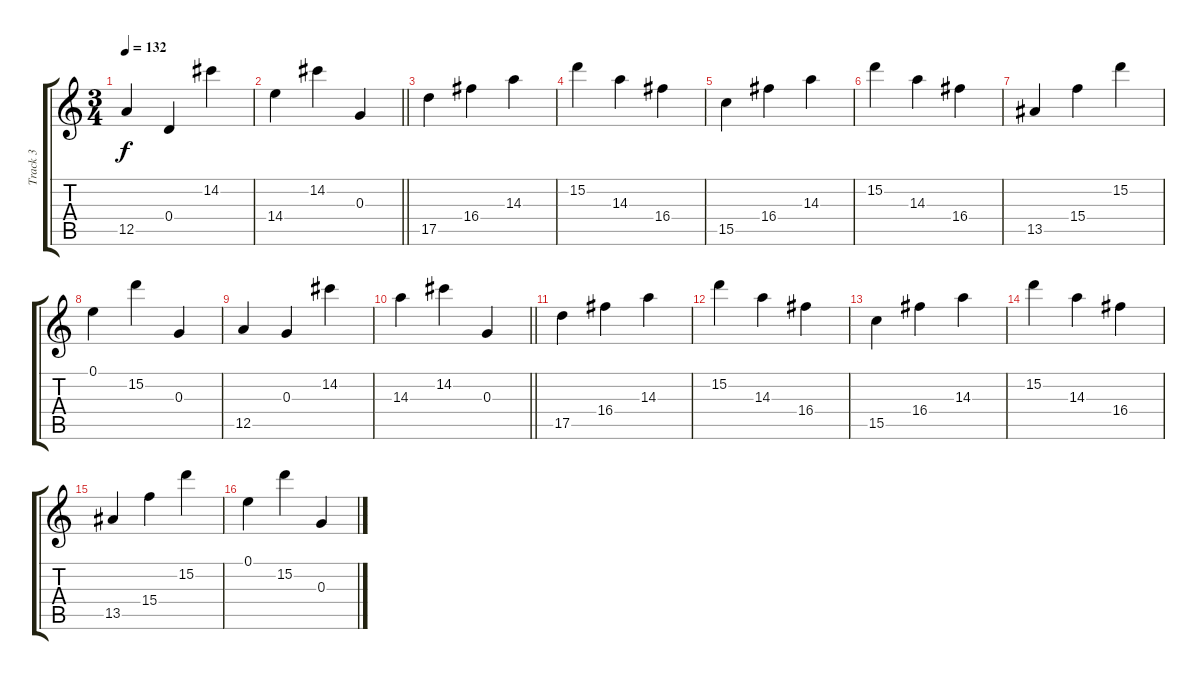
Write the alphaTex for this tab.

\track ("Track 3" "Track 3") {instrument electricguitarjazz}
\staff {score tabs}
\tuning (E4 B3 G3 D3 A2 E2) {hide}
\ts (3 4)
\tempo 132
\clef g2
\ks c
12.5.4{dy f} 0.4.4 14.2.4 |
\barLineRight lightlight
14.4.4 14.2.4 0.3.4 |
17.5.4 16.4.4 14.3.4 |
15.2.4 14.3.4 16.4.4 |
15.5.4 16.4.4 14.3.4 |
15.2.4 14.3.4 16.4.4 |
13.5.4 15.4.4 15.2.4 |
0.1.4 15.2.4 0.3.4 |
12.5.4 0.3.4 14.2.4 |
\barLineRight lightlight
14.3.4 14.2.4 0.3.4 |
17.5.4 16.4.4 14.3.4 |
15.2.4 14.3.4 16.4.4 |
15.5.4 16.4.4 14.3.4 |
15.2.4 14.3.4 16.4.4 |
13.5.4 15.4.4 15.2.4 |
0.1.4 15.2.4 0.3.4
